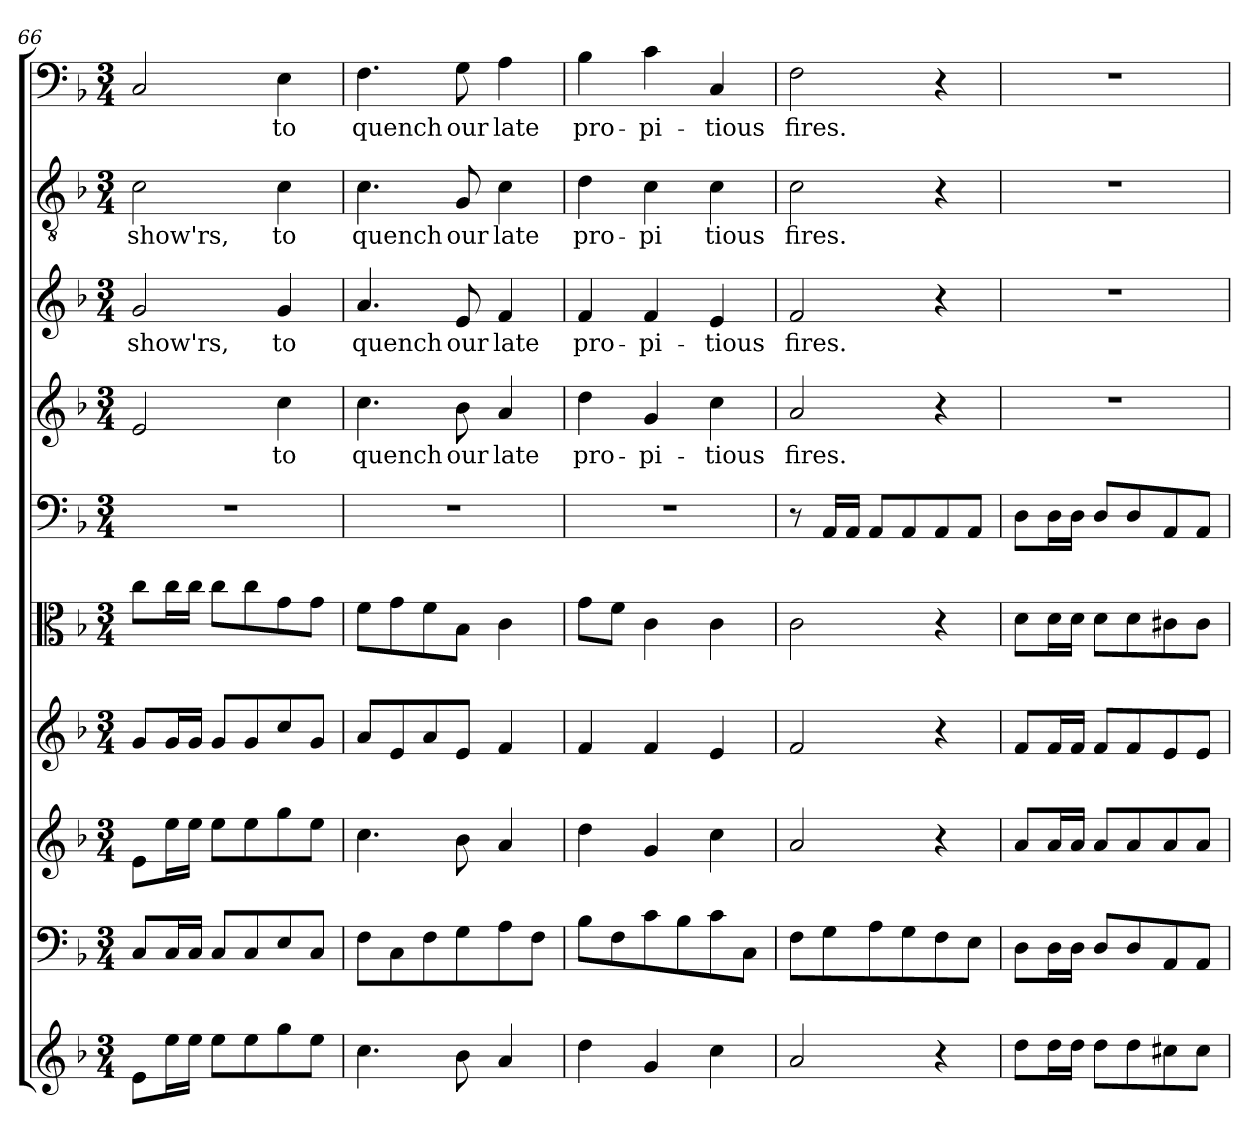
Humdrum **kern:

**kern	**kern	**kern	**kern	**kern	**kern	**kern	**text	**kern	**text	**kern	**text	**kern	**text
*part10	*part9	*part8	*part7	*part6	*part5	*part4	*part4	*part3	*part3	*part2	*part2	*part1	*part1
*staff10	*staff9	*staff8	*staff7	*staff6	*staff5	*staff4	*staff4	*staff3	*staff3	*staff2	*staff2	*staff1	*staff1
*clefG2	*clefF4	*clefG2	*clefG2	*clefC3	*clefF4	*clefG2	*	*clefG2	*	*clefGv2	*	*clefF4	*
*k[b-]	*k[b-]	*k[b-]	*k[b-]	*k[b-]	*k[b-]	*k[b-]	*	*k[b-]	*	*k[b-]	*	*k[b-]	*
*d:	*d:	*d:	*d:	*d:	*d:	*d:	*	*d:	*	*d:	*	*d:	*
*M3/4	*M3/4	*M3/4	*M3/4	*M3/4	*M3/4	*M3/4	*	*M3/4	*	*M3/4	*	*M3/4	*
=66	=66	=66	=66	=66	=66	=66	=66	=66	=66	=66	=66	=66	=66
8e\L	8C/L	8e\L	8g/L	8cc\L	2.r	2e/	.	2g/	show'rs,	2c\	show'rs,	2C/	.
16ee\L	16C/L	16ee\L	16g/L	16cc\L	.	.	.	.	.	.	.	.	.
16ee\JJ	16C/JJ	16ee\JJ	16g/JJ	16cc\JJ	.	.	.	.	.	.	.	.	.
8ee\L	8C/L	8ee\L	8g/L	8cc\L	.	.	.	.	.	.	.	.	.
8ee\	8C/	8ee\	8g/	8cc\	.	.	.	.	.	.	.	.	.
8gg\	8E/	8gg\	8cc/	8g\	.	4cc\	to	4g/	to	4c\	to	4E\	to
8ee\J	8C/J	8ee\J	8g/J	8g\J	.	.	.	.	.	.	.	.	.
=67	=67	=67	=67	=67	=67	=67	=67	=67	=67	=67	=67	=67	=67
4.cc\	8F\L	4.cc\	8a/L	8f\L	2.r	4.cc\	quench	4.a/	quench	4.c\	quench	4.F\	quench
.	8C\	.	8e/	8g\	.	.	.	.	.	.	.	.	.
.	8F\	.	8a/	8f\	.	.	.	.	.	.	.	.	.
8b-\	8G\	8b-\	8e/J	8B-\J	.	8b-\	our	8e/	our	8G/	our	8G\	our
4a/	8A\	4a/	4f/	4c\	.	4a/	late	4f/	late	4c\	late	4A\	late
.	8F\J	.	.	.	.	.	.	.	.	.	.	.	.
=68	=68	=68	=68	=68	=68	=68	=68	=68	=68	=68	=68	=68	=68
4dd\	8B-\L	4dd\	4f/	8g\L	2.r	4dd\	pro-	4f/	pro-	4d\	pro-	4B-\	pro-
.	8F\	.	.	8f\J	.	.	.	.	.	.	.	.	.
4g/	8c\	4g/	4f/	4c\	.	4g/	-pi-	4f/	-pi-	4c\	-pi	4c\	-pi-
.	8B-\	.	.	.	.	.	.	.	.	.	.	.	.
4cc\	8c\	4cc\	4e/	4c\	.	4cc\	-tious	4e/	-tious	4c\	tious	4C/	-tious
.	8C\J	.	.	.	.	.	.	.	.	.	.	.	.
=69	=69	=69	=69	=69	=69	=69	=69	=69	=69	=69	=69	=69	=69
2a/	8F\L	2a/	2f/	2c\	8r	2a/	fires.	2f/	fires.	2c\	fires.	2F\	fires.
.	8G\	.	.	.	16AA/LL	.	.	.	.	.	.	.	.
.	.	.	.	.	16AA/JJ	.	.	.	.	.	.	.	.
.	8A\	.	.	.	8AA/L	.	.	.	.	.	.	.	.
.	8G\	.	.	.	8AA/	.	.	.	.	.	.	.	.
4r	8F\	4r	4r	4r	8AA/	4r	.	4r	.	4r	.	4r	.
.	8E\J	.	.	.	8AA/J	.	.	.	.	.	.	.	.
=70	=70	=70	=70	=70	=70	=70	=70	=70	=70	=70	=70	=70	=70
8dd\L	8D\L	8a/L	8f/L	8d\L	8D\L	2.r	.	2.r	.	2.r	.	2.r	.
16dd\L	16D\L	16a/L	16f/L	16d\L	16D\L	.	.	.	.	.	.	.	.
16dd\JJ	16D\JJ	16a/JJ	16f/JJ	16d\JJ	16D\JJ	.	.	.	.	.	.	.	.
8dd\L	8D/L	8a/L	8f/L	8d\L	8D/L	.	.	.	.	.	.	.	.
8dd\	8D/	8a/	8f/	8d\	8D/	.	.	.	.	.	.	.	.
8cc#X\	8AA/	8a/	8e/	8c#X\	8AA/	.	.	.	.	.	.	.	.
8cc#\J	8AA/J	8a/J	8e/J	8c#\J	8AA/J	.	.	.	.	.	.	.	.
=	=	=	=	=	=	=	=	=	=	=	=	=	=
*-	*-	*-	*-	*-	*-	*-	*-	*-	*-	*-	*-	*-	*-
